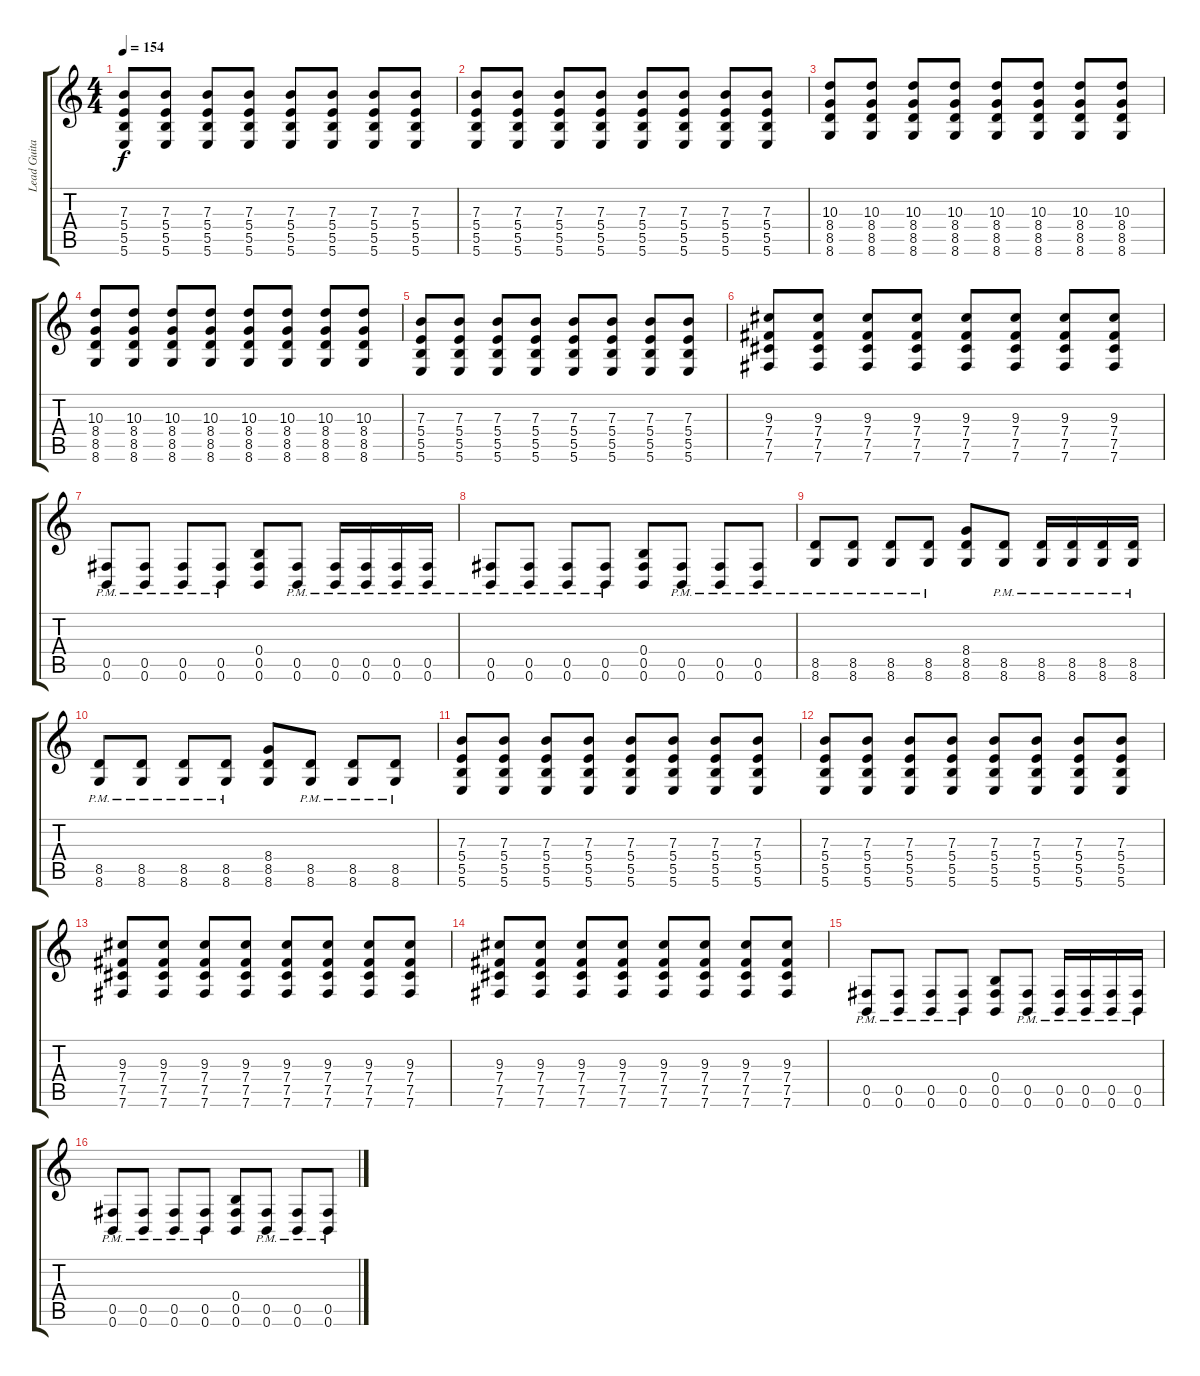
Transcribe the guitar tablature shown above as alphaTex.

\track ("Lead Guitar - Padge" "Lead Guita") {instrument overdrivenguitar}
\staff {score tabs}
\tuning (Db4 Ab3 E3 B2 Gb2 B1) {hide}
\ts (4 4)
\tempo 154
\clef g2
\ks c
(7.3 5.4 5.5 5.6).8{dy f} (7.3 5.4 5.5 5.6).8 (7.3 5.4 5.5 5.6).8 (7.3 5.4 5.5 5.6).8 (7.3 5.4 5.5 5.6).8 (7.3 5.4 5.5 5.6).8 (7.3 5.4 5.5 5.6).8 (7.3 5.4 5.5 5.6).8 |
(7.3 5.4 5.5 5.6).8 (7.3 5.4 5.5 5.6).8 (7.3 5.4 5.5 5.6).8 (7.3 5.4 5.5 5.6).8 (7.3 5.4 5.5 5.6).8 (7.3 5.4 5.5 5.6).8 (7.3 5.4 5.5 5.6).8 (7.3 5.4 5.5 5.6).8 |
(10.3 8.4 8.5 8.6).8 (10.3 8.4 8.5 8.6).8 (10.3 8.4 8.5 8.6).8 (10.3 8.4 8.5 8.6).8 (10.3 8.4 8.5 8.6).8 (10.3 8.4 8.5 8.6).8 (10.3 8.4 8.5 8.6).8 (10.3 8.4 8.5 8.6).8 |
(10.3 8.4 8.5 8.6).8 (10.3 8.4 8.5 8.6).8 (10.3 8.4 8.5 8.6).8 (10.3 8.4 8.5 8.6).8 (10.3 8.4 8.5 8.6).8 (10.3 8.4 8.5 8.6).8 (10.3 8.4 8.5 8.6).8 (10.3 8.4 8.5 8.6).8 |
(7.3 5.4 5.5 5.6).8 (7.3 5.4 5.5 5.6).8 (7.3 5.4 5.5 5.6).8 (7.3 5.4 5.5 5.6).8 (7.3 5.4 5.5 5.6).8 (7.3 5.4 5.5 5.6).8 (7.3 5.4 5.5 5.6).8 (7.3 5.4 5.5 5.6).8 |
(9.3 7.4 7.5 7.6).8 (9.3 7.4 7.5 7.6).8 (9.3 7.4 7.5 7.6).8 (9.3 7.4 7.5 7.6).8 (9.3 7.4 7.5 7.6).8 (9.3 7.4 7.5 7.6).8 (9.3 7.4 7.5 7.6).8 (9.3 7.4 7.5 7.6).8 |
(0.5{pm} 0.6{pm}).8 (0.5{pm} 0.6{pm}).8 (0.5{pm} 0.6{pm}).8 (0.5{pm} 0.6{pm}).8 (0.4 0.5 0.6).8 (0.5{pm} 0.6{pm}).8 (0.5{pm} 0.6{pm}).16 (0.5{pm} 0.6{pm}).16 (0.5{pm} 0.6{pm}).16 (0.5{pm} 0.6).16 |
(0.5{pm} 0.6{pm}).8 (0.5{pm} 0.6{pm}).8 (0.5{pm} 0.6{pm}).8 (0.5{pm} 0.6{pm}).8 (0.4 0.5 0.6).8 (0.5{pm} 0.6{pm}).8 (0.5{pm} 0.6{pm}).8 (0.5{pm} 0.6{pm}).8 |
(8.5{pm} 8.6{pm}).8 (8.5{pm} 8.6{pm}).8 (8.5{pm} 8.6{pm}).8 (8.5{pm} 8.6{pm}).8 (8.4 8.5 8.6).8 (8.5{pm} 8.6{pm}).8 (8.5{pm} 8.6{pm}).16 (8.5{pm} 8.6{pm}).16 (8.5{pm} 8.6{pm}).16 (8.5{pm} 8.6{pm}).16 |
(8.5{pm} 8.6{pm}).8 (8.5{pm} 8.6{pm}).8 (8.5{pm} 8.6{pm}).8 (8.5{pm} 8.6{pm}).8 (8.4 8.5 8.6).8 (8.5{pm} 8.6{pm}).8 (8.5{pm} 8.6{pm}).8 (8.5{pm} 8.6{pm}).8 |
(7.3 5.4 5.5 5.6).8 (7.3 5.4 5.5 5.6).8 (7.3 5.4 5.5 5.6).8 (7.3 5.4 5.5 5.6).8 (7.3 5.4 5.5 5.6).8 (7.3 5.4 5.5 5.6).8 (7.3 5.4 5.5 5.6).8 (7.3 5.4 5.5 5.6).8 |
(7.3 5.4 5.5 5.6).8 (7.3 5.4 5.5 5.6).8 (7.3 5.4 5.5 5.6).8 (7.3 5.4 5.5 5.6).8 (7.3 5.4 5.5 5.6).8 (7.3 5.4 5.5 5.6).8 (7.3 5.4 5.5 5.6).8 (7.3 5.4 5.5 5.6).8 |
(9.3 7.4 7.5 7.6).8 (9.3 7.4 7.5 7.6).8 (9.3 7.4 7.5 7.6).8 (9.3 7.4 7.5 7.6).8 (9.3 7.4 7.5 7.6).8 (9.3 7.4 7.5 7.6).8 (9.3 7.4 7.5 7.6).8 (9.3 7.4 7.5 7.6).8 |
(9.3 7.4 7.5 7.6).8 (9.3 7.4 7.5 7.6).8 (9.3 7.4 7.5 7.6).8 (9.3 7.4 7.5 7.6).8 (9.3 7.4 7.5 7.6).8 (9.3 7.4 7.5 7.6).8 (9.3 7.4 7.5 7.6).8 (9.3 7.4 7.5 7.6).8 |
(0.5{pm} 0.6{pm}).8 (0.5{pm} 0.6{pm}).8 (0.5{pm} 0.6{pm}).8 (0.5{pm} 0.6{pm}).8 (0.4 0.5 0.6).8 (0.5{pm} 0.6{pm}).8 (0.5{pm} 0.6{pm}).16 (0.5{pm} 0.6{pm}).16 (0.5{pm} 0.6{pm}).16 (0.5{pm} 0.6).16 |
(0.5{pm} 0.6{pm}).8 (0.5{pm} 0.6{pm}).8 (0.5{pm} 0.6{pm}).8 (0.5{pm} 0.6{pm}).8 (0.4 0.5 0.6).8 (0.5{pm} 0.6{pm}).8 (0.5{pm} 0.6{pm}).8 (0.5{pm} 0.6{pm}).8
